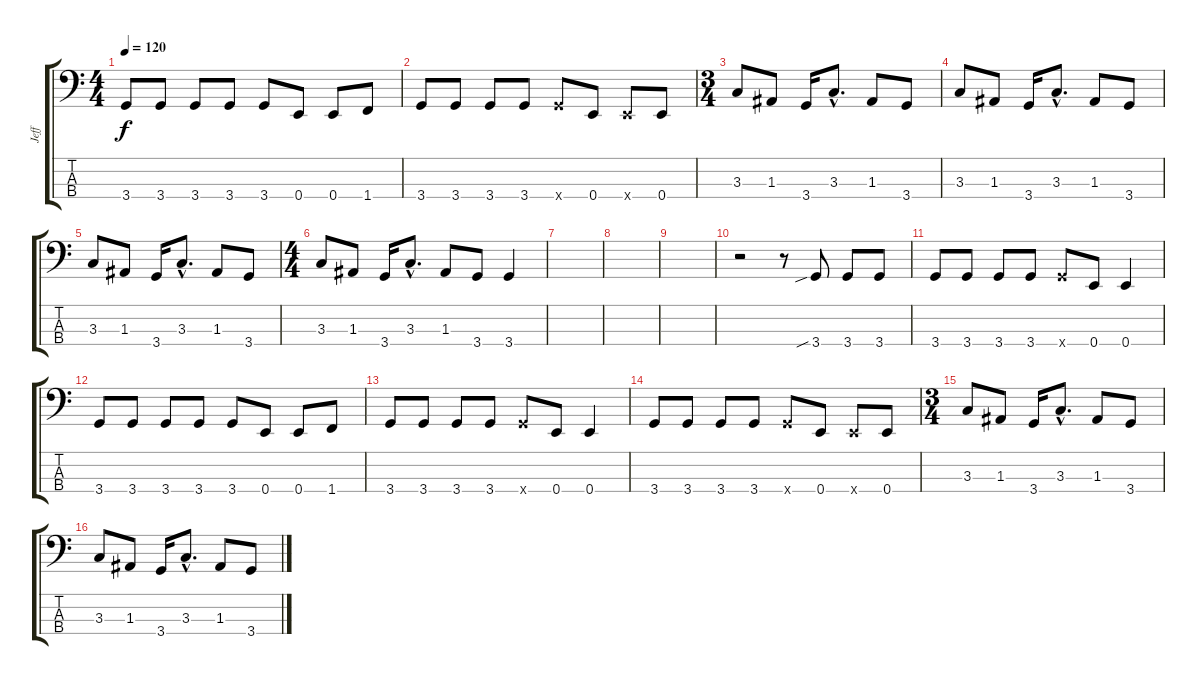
\track ("Jeff" "Jeff") {instrument electricbasspick}
\staff {score tabs}
\tuning (G2 D2 A1 E1) {hide}
\ts (4 4)
\tempo 120
\clef f4
\ks c
3.4.8{dy f} 3.4.8 3.4.8 3.4.8 3.4.8 0.4.8 0.4.8 1.4.8 |
3.4.8 3.4.8 3.4.8 3.4.8 3.4{x}.8 0.4.8 0.4{x}.8 0.4.8 |
\ts (3 4)
3.3.8{volume 16} 1.3.8 3.4.16 3.3{hac}.8{d} 1.3.8 3.4.8 |
3.3.8 1.3.8 3.4.16 3.3{hac}.8{d} 1.3.8 3.4.8 |
3.3.8 1.3.8 3.4.16 3.3{hac}.8{d} 1.3.8 3.4.8 |
\ts (4 4)
3.3.8 1.3.8 3.4.16 3.3{hac}.8{d} 1.3.8 3.4.8 3.4.4 |
|
|
|
r.2 r.8 3.4{sib}.8 3.4.8 3.4.8 |
3.4.8 3.4.8 3.4.8 3.4.8 3.4{x}.8 0.4.8 0.4.4 |
3.4.8 3.4.8 3.4.8 3.4.8 3.4.8 0.4.8 0.4.8 1.4.8 |
3.4.8 3.4.8 3.4.8 3.4.8 3.4{x}.8 0.4.8 0.4.4 |
3.4.8 3.4.8 3.4.8 3.4.8 3.4{x}.8 0.4.8 0.4{x}.8 0.4.8 |
\ts (3 4)
3.3.8{volume 16} 1.3.8 3.4.16 3.3{hac}.8{d} 1.3.8 3.4.8 |
3.3.8 1.3.8 3.4.16 3.3{hac}.8{d} 1.3.8 3.4.8
